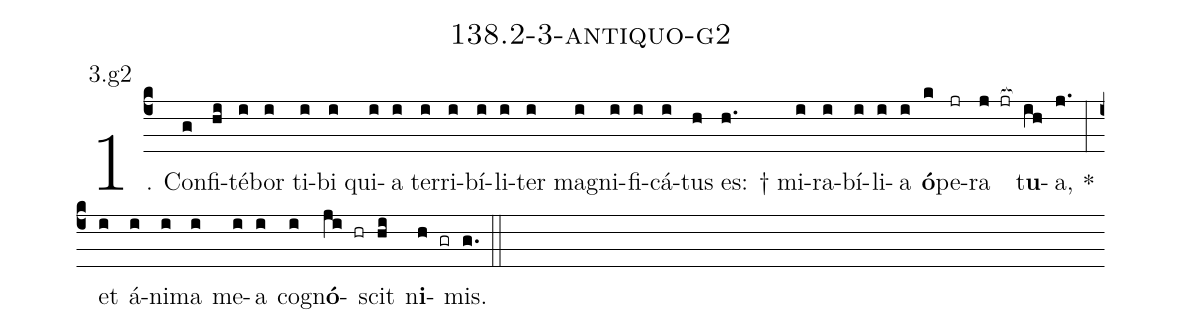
name: 138.2-3-antiquo-g2;
annotation: 3.g2;
%%
(c4)1. Con(g)fi(hi)té(i)bor(i) ti(i)bi(i) qui(i)a(i) ter(i)ri(i)bí(i)li(i)ter(i) ma(i)gni(i)fi(i)cá(i)tus(h) es: †(h.) mi(i)ra(i)bí(i)li(i)a(i) <b>ó</b>(k)pe(jr)ra(j jr[ocb:1{]) t<b>u</b>(ih[ocb:0}])a,(j.) *(:) et(i) á(i)ni(i)ma(i) me(i)a(i) co(i)gn<b>ó</b>(ji hr)scit(hi) n<b>i</b>(h gr)mis.(g.) (::)
